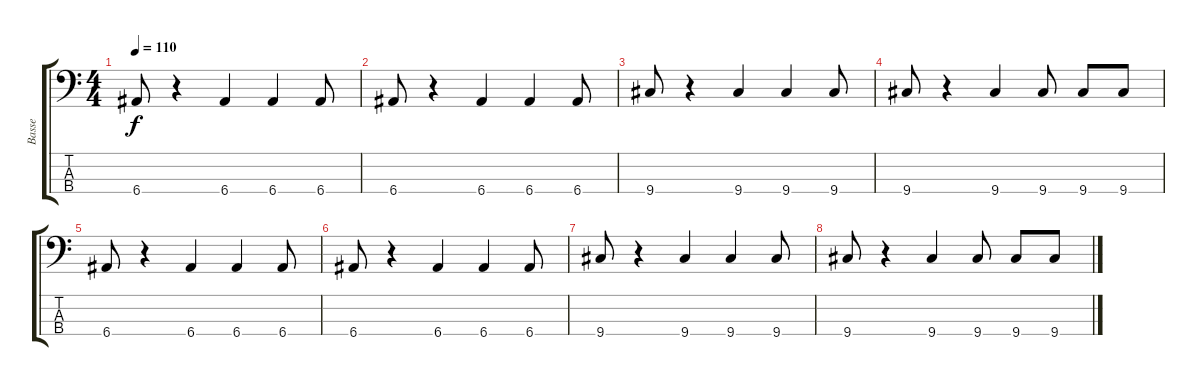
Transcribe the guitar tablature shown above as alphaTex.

\track ("Basse" "Basse") {instrument electricbassfinger}
\staff {score tabs}
\tuning (G2 D2 A1 E1) {hide}
\ts (4 4)
\tempo 110
\clef f4
\ks c
6.4.8{dy f volume 15} r.4 6.4.4{volume 15} 6.4.4{volume 15} 6.4.8{volume 15} |
6.4.8{volume 14} r.4 6.4.4{volume 14} 6.4.4{volume 14} 6.4.8{volume 14} |
9.4.8{volume 13} r.4 9.4.4{volume 13} 9.4.4{volume 13} 9.4.8{volume 13} |
9.4.8{volume 12} r.4 9.4.4{volume 11} 9.4.8{volume 11} 9.4.8{volume 10} 9.4.8{volume 10} |
6.4.8{volume 9} r.4 6.4.4{volume 9} 6.4.4{volume 8} 6.4.8{volume 8} |
6.4.8{volume 7} r.4 6.4.4{volume 6} 6.4.4{volume 5} 6.4.8{volume 4} |
9.4.8{volume 4} r.4 9.4.4{volume 3} 9.4.4{volume 3} 9.4.8{volume 3} |
9.4.8{volume 2} r.4 9.4.4{volume 2} 9.4.8{volume 1} 9.4.8{volume 1} 9.4.8{volume 1}
